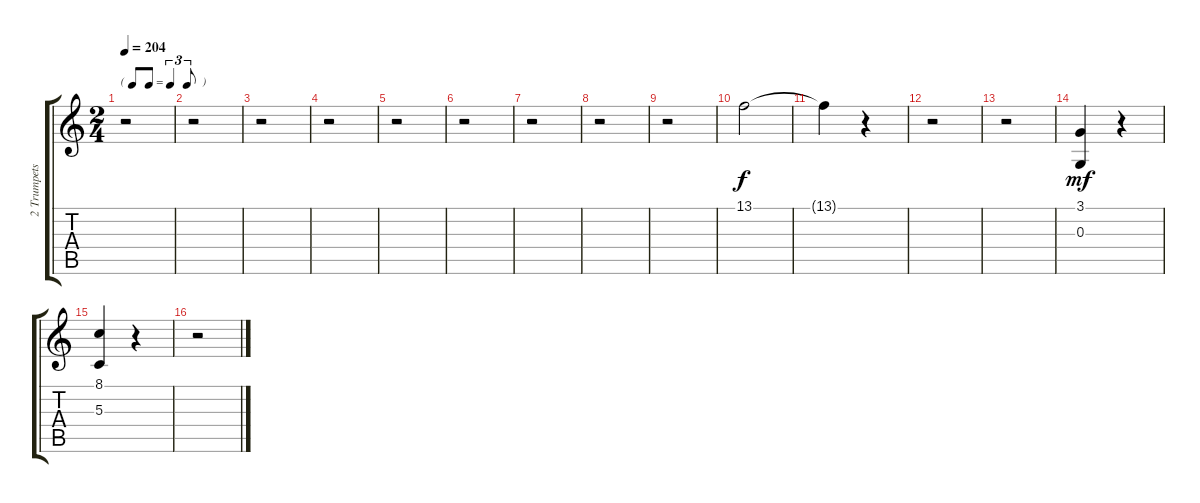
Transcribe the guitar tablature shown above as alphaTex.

\track ("2 Trumpets in C" "2 Trumpets") {instrument trumpet}
\staff {score tabs}
\tuning (E4 B3 G3 D3 A2 E2) {hide}
\ts (2 4)
\tf triplet8th
\tempo 204
\clef g2
\ks c
r.2{dy ff} |
r.2 |
r.2 |
r.2 |
r.2 |
r.2 |
r.2 |
r.2 |
r.2 |
13.1.2{dy f} |
13.1{t}.4 r.4 |
r.2 |
r.2 |
(3.1 0.3).4{dy mf} r.4 |
(8.1 5.3).4 r.4 |
r.2
